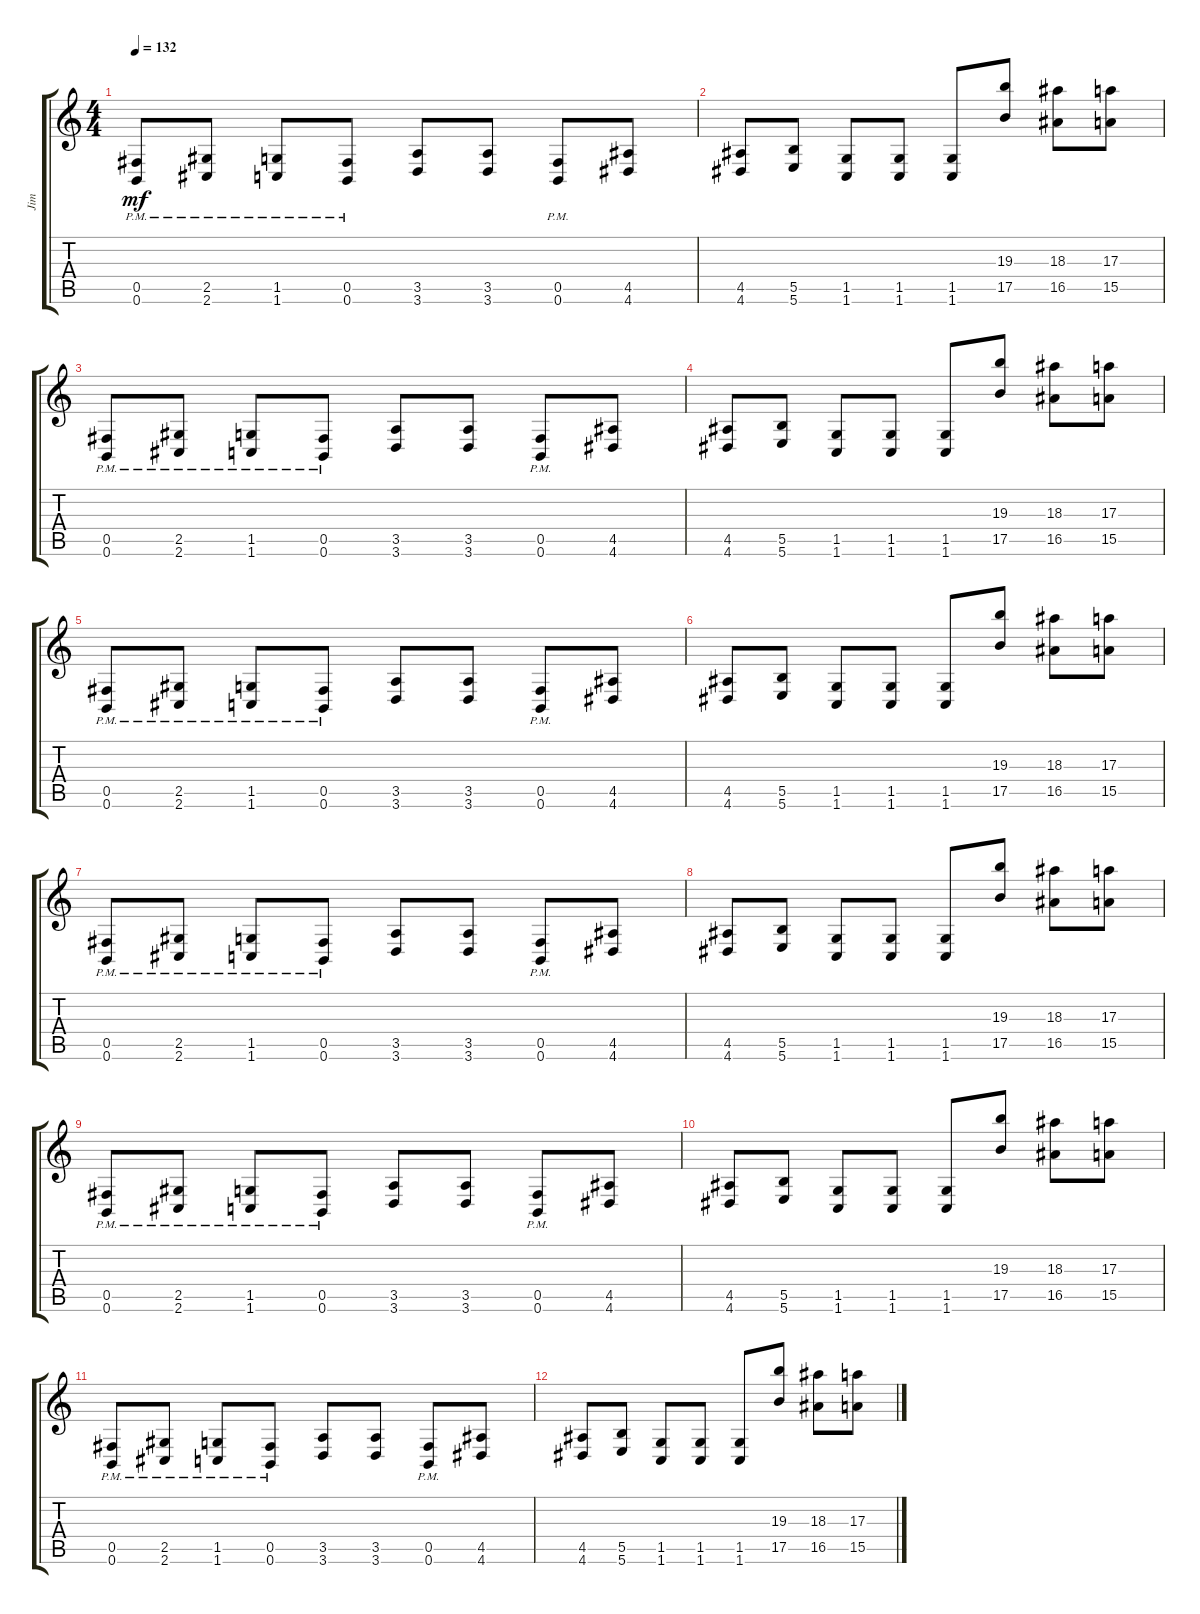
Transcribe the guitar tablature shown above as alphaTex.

\track ("Jim" "Jim") {instrument distortionguitar}
\staff {score tabs}
\tuning (Db4 Ab3 E3 B2 Gb2 B1) {hide}
\ts (4 4)
\tempo 132
\clef g2
\ks c
(0.5{pm} 0.6{pm}).8{dy mf} (2.5{pm} 2.6{pm}).8 (1.5{pm} 1.6{pm}).8 (0.5{pm} 0.6{pm}).8 (3.5 3.6).8 (3.5 3.6).8 (0.5{pm} 0.6{pm}).8 (4.5 4.6).8 |
(4.5 4.6).8 (5.5 5.6).8 (1.5 1.6).8 (1.5 1.6).8 (1.5 1.6).8 (19.3 17.5).8 (18.3 16.5).8 (17.3 15.5).8 |
(0.5{pm} 0.6{pm}).8 (2.5{pm} 2.6{pm}).8 (1.5{pm} 1.6{pm}).8 (0.5{pm} 0.6{pm}).8 (3.5 3.6).8 (3.5 3.6).8 (0.5{pm} 0.6{pm}).8 (4.5 4.6).8 |
(4.5 4.6).8 (5.5 5.6).8 (1.5 1.6).8 (1.5 1.6).8 (1.5 1.6).8 (19.3 17.5).8 (18.3 16.5).8 (17.3 15.5).8 |
(0.5{pm} 0.6{pm}).8 (2.5{pm} 2.6{pm}).8 (1.5{pm} 1.6{pm}).8 (0.5{pm} 0.6{pm}).8 (3.5 3.6).8 (3.5 3.6).8 (0.5{pm} 0.6{pm}).8 (4.5 4.6).8 |
(4.5 4.6).8 (5.5 5.6).8 (1.5 1.6).8 (1.5 1.6).8 (1.5 1.6).8 (19.3 17.5).8 (18.3 16.5).8 (17.3 15.5).8 |
(0.5{pm} 0.6{pm}).8 (2.5{pm} 2.6{pm}).8 (1.5{pm} 1.6{pm}).8 (0.5{pm} 0.6{pm}).8 (3.5 3.6).8 (3.5 3.6).8 (0.5{pm} 0.6{pm}).8 (4.5 4.6).8 |
(4.5 4.6).8 (5.5 5.6).8 (1.5 1.6).8 (1.5 1.6).8 (1.5 1.6).8 (19.3 17.5).8 (18.3 16.5).8 (17.3 15.5).8 |
(0.5{pm} 0.6{pm}).8 (2.5{pm} 2.6{pm}).8 (1.5{pm} 1.6{pm}).8 (0.5{pm} 0.6{pm}).8 (3.5 3.6).8 (3.5 3.6).8 (0.5{pm} 0.6{pm}).8 (4.5 4.6).8 |
(4.5 4.6).8 (5.5 5.6).8 (1.5 1.6).8 (1.5 1.6).8 (1.5 1.6).8 (19.3 17.5).8 (18.3 16.5).8 (17.3 15.5).8 |
(0.5{pm} 0.6{pm}).8 (2.5{pm} 2.6{pm}).8 (1.5{pm} 1.6{pm}).8 (0.5{pm} 0.6{pm}).8 (3.5 3.6).8 (3.5 3.6).8 (0.5{pm} 0.6{pm}).8 (4.5 4.6).8 |
(4.5 4.6).8 (5.5 5.6).8 (1.5 1.6).8 (1.5 1.6).8 (1.5 1.6).8 (19.3 17.5).8 (18.3 16.5).8 (17.3 15.5).8
